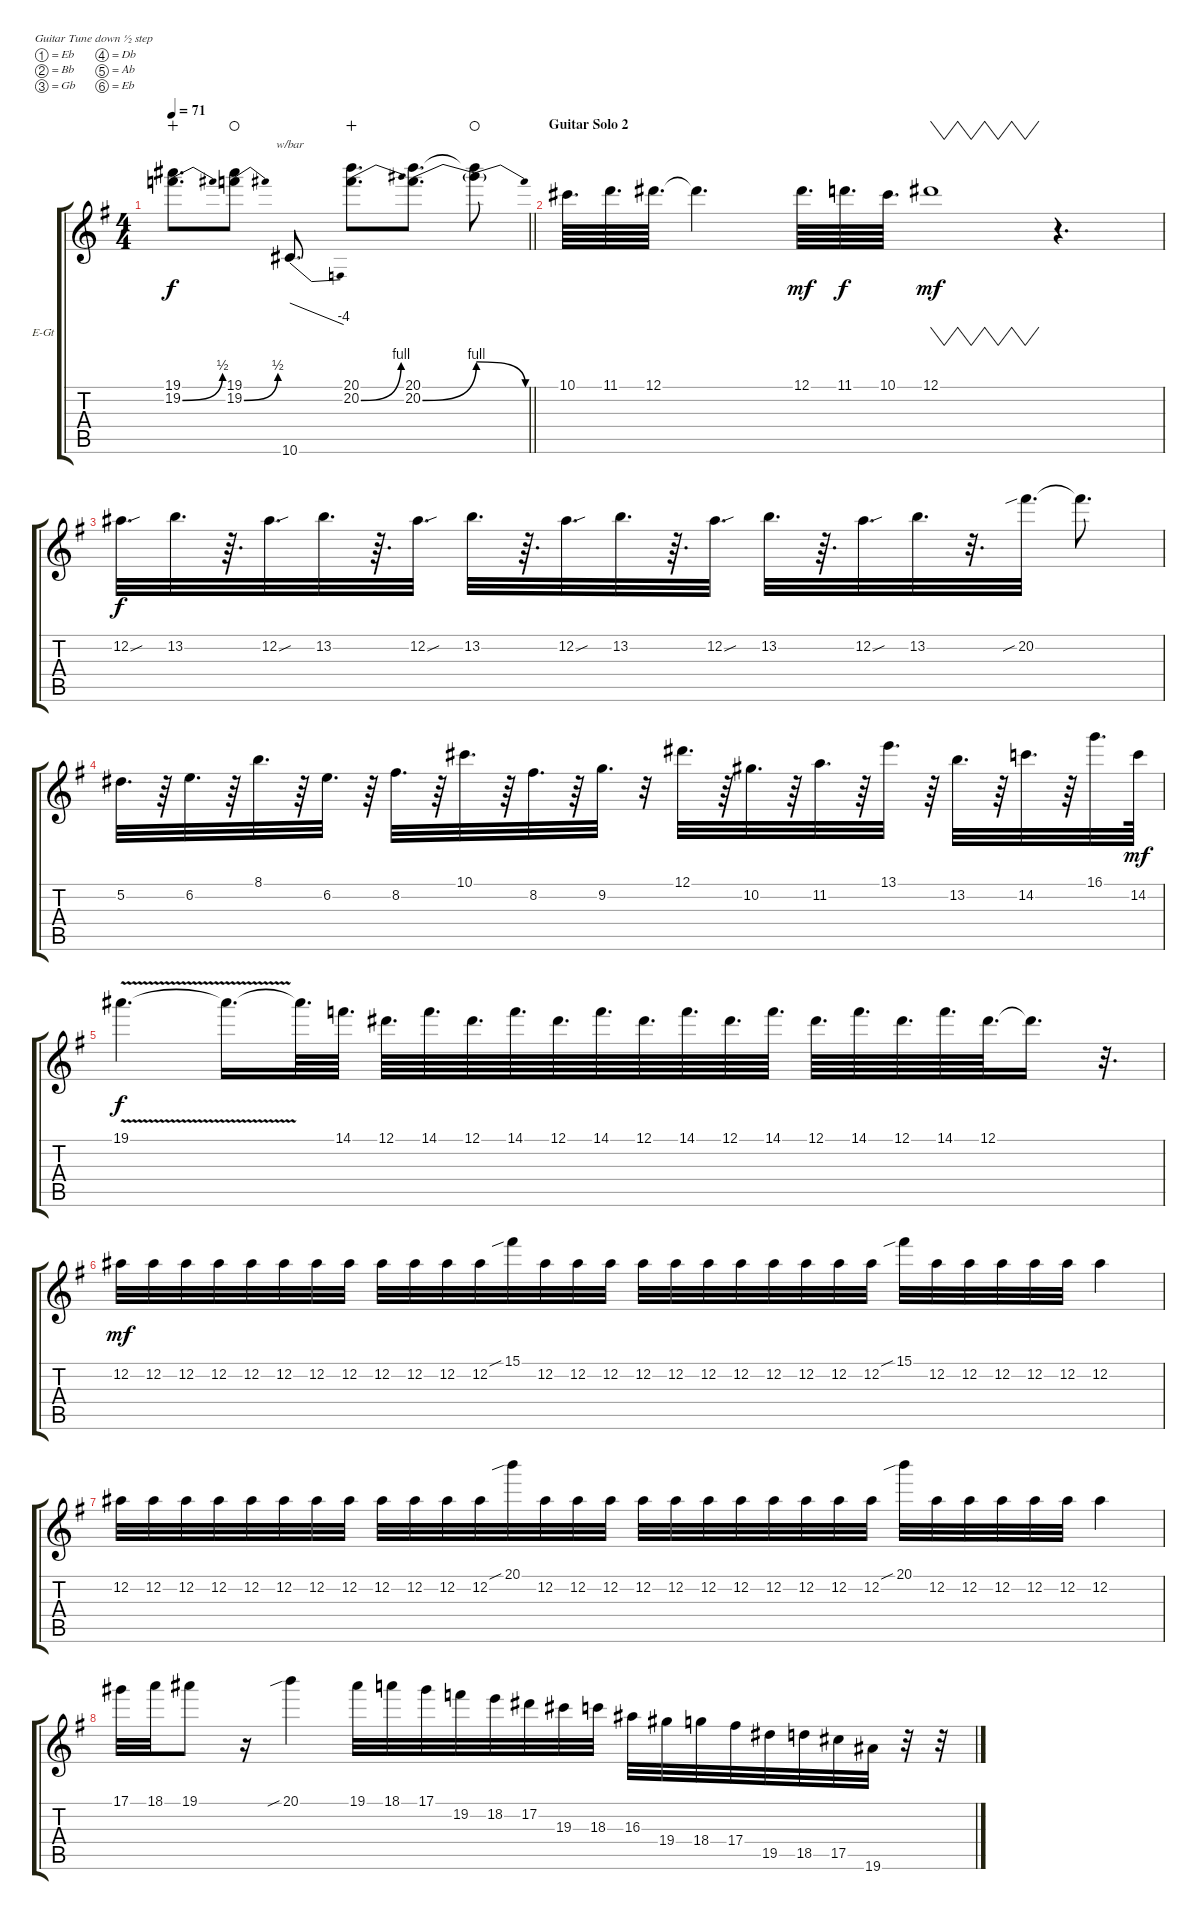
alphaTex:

\bracketExtendMode groupsimilarinstruments
\firstSystemTrackNameOrientation horizontal
\otherSystemsTrackNameOrientation horizontal
\track ("Гитара 2" "E-Gt") {instrument distortionguitar}
\staff {score tabs}
\tuning (Eb4 Bb3 Gb3 Db3 Ab2 Eb2)
\ts (4 4)
\tempo 71
\clef g2
\barLineRight lightlight
\ks eminor
(19.2{be (bend 0 0 60 2)} 19.1).8{d dy f wahc} (19.2{be (bend 0 0 60 2)} 19.1).8{waho} 10.6.8{d tbe (dive default 0 0 60 -16)} (20.2{be (bend 0 0 60 4)} 20.1).8{d wahc} (20.2{be (bend 0 0 60 4)} 20.1).8{d} (20.2{be (release 0 4 60 0) t} 20.1{t}).8{waho} |
\section ("" "Guitar Solo 2")
10.1.64{d} 11.1.64{d} 12.1.64{d} 12.1{t}.4{d} 12.1.64{d dy mf} 11.1.64{d dy f} 10.1.64{d} 12.1.1{vw dy mf} r.4{d} |
12.2{sou}.32{d dy f} 13.2.32{d} r.64{d} 12.2{sou}.32{d} 13.2.32{d} r.64{d} 12.2{sou}.32{d} 13.2.32{d} r.64{d} 12.2{sou}.32{d} 13.2.32{d} r.64{d} 12.2{sou}.32{d} 13.2.32{d} r.64{d} 12.2{sou}.32{d} 13.2.32{d} r.32{d} 20.2{sib}.32{d} 20.2{t}.8{d} |
5.2.32{d} r.64 6.2.32{d} r.64 8.1.32{d} r.64 6.2.32{d} r.64 8.2.32{d} r.64 10.1.32{d} r.64 8.2.32{d} r.64 9.2.32{d} r.32 12.1.32{d} r.64 10.2.32{d} r.64 11.2.32{d} r.64 13.1.32{d} r.64 13.2.32{d} r.64 14.2.32{d} r.64 16.1.32{d} 14.2.64{dy mf} |
19.1{v}.4{d dy f} 19.1{t}.16{d} 19.1{t}.64{d} 14.1.64{d} 12.1.64{d} 14.1.64{d} 12.1.64{d} 14.1.64{d} 12.1.64{d} 14.1.64{d} 12.1.64{d} 14.1.64{d} 12.1.64{d} 14.1.64{d} 12.1.64{d} 14.1.64{d} 12.1.64{d} 14.1.64{d} 12.1.64{d} 12.1{t}.16{d} r.32{d} |
12.2.32{dy mf} 12.2.32 12.2.32 12.2.32 12.2.32 12.2.32 12.2.32 12.2.32 12.2.32 12.2.32 12.2.32 12.2.32 15.1{sib}.32 12.2.32 12.2.32 12.2.32 12.2.32 12.2.32 12.2.32 12.2.32 12.2.32 12.2.32 12.2.32 12.2.32 15.1{sib}.32 12.2.32 12.2.32 12.2.32 12.2.32 12.2.32 12.2.4 |
12.2.32 12.2.32 12.2.32 12.2.32 12.2.32 12.2.32 12.2.32 12.2.32 12.2.32 12.2.32 12.2.32 12.2.32 20.1{sib}.32 12.2.32 12.2.32 12.2.32 12.2.32 12.2.32 12.2.32 12.2.32 12.2.32 12.2.32 12.2.32 12.2.32 20.1{sib}.32 12.2.32 12.2.32 12.2.32 12.2.32 12.2.32 12.2.4 |
17.1.32 18.1.32 19.1.8 r.16 20.1{sib}.4 19.1.32 18.1.32 17.1.32 19.2.32 18.2.32 17.2.32 19.3.32 18.3.32 16.3.32 19.4.32 18.4.32 17.4.32 19.5.32 18.5.32 17.5.32 19.6.32 r.32 r.32
